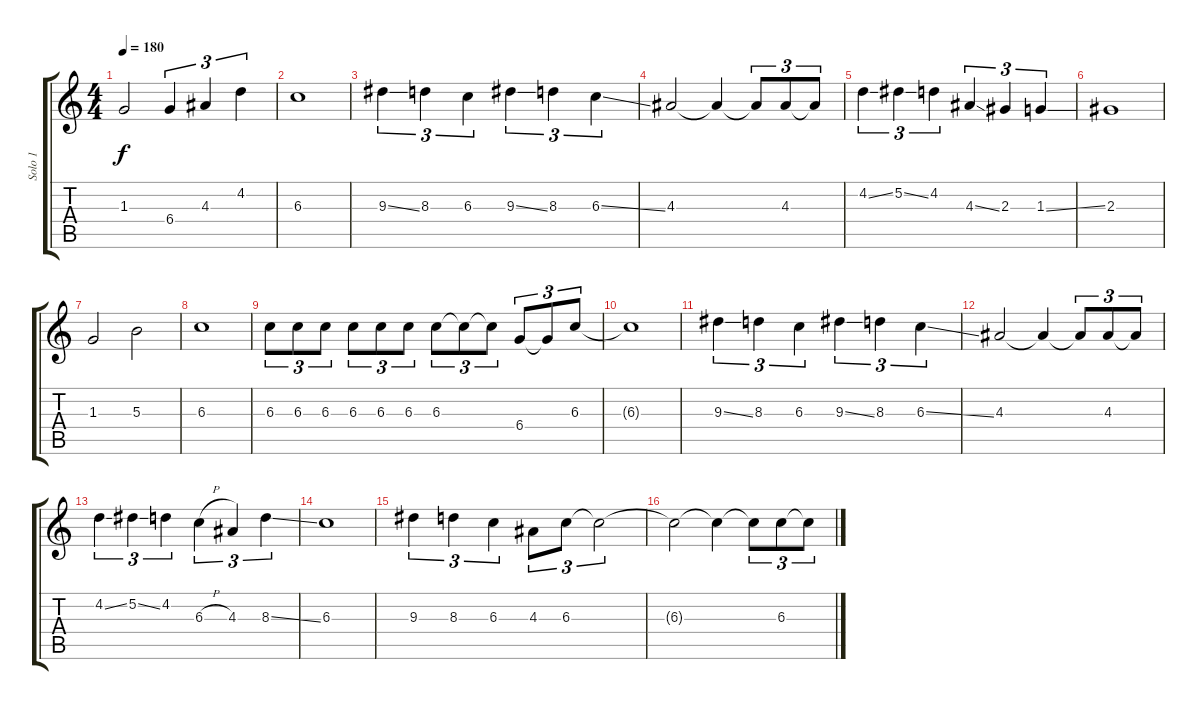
\track ("Solo 1" "Solo 1") {instrument distortionguitar}
\staff {score tabs}
\tuning (Eb4 Bb3 Gb3 Db3 Ab2 Eb2) {hide}
\ts (4 4)
\tempo 180
\clef g2
\ks c
1.3{t}.2{dy f} 6.4.4{tu (3 2)} 4.3.4{tu (3 2)} 4.2.4{tu (3 2)} |
6.3.1 |
9.3{ss}.4{tu (3 2)} 8.3.4{tu (3 2)} 6.3.4{tu (3 2)} 9.3{ss}.4{tu (3 2)} 8.3.4{tu (3 2)} 6.3{ss}.4{tu (3 2)} |
4.3.2 4.3{t}.4 4.3{t}.8{tu (3 2)} 4.3.8{tu (3 2)} 4.3{t}.8{tu (3 2)} |
4.2{ss}.4{tu (3 2)} 5.2{ss}.4{tu (3 2)} 4.2.4{tu (3 2)} 4.3{ss}.4{tu (3 2)} 2.3.4{tu (3 2)} 1.3{ss}.4{tu (3 2)} |
2.3.1 |
1.3.2 5.3.2 |
6.3.1 |
6.3.8{tu (3 2)} 6.3.8{tu (3 2)} 6.3.8{tu (3 2)} 6.3.8{tu (3 2)} 6.3.8{tu (3 2)} 6.3.8{tu (3 2)} 6.3.8{tu (3 2)} 6.3{t}.8{tu (3 2)} 6.3{t}.8{tu (3 2)} 6.4.8{tu (3 2)} 6.4{t}.8{tu (3 2)} 6.3.8{tu (3 2)} |
6.3{t}.1 |
9.3{ss}.4{tu (3 2)} 8.3.4{tu (3 2)} 6.3.4{tu (3 2)} 9.3{ss}.4{tu (3 2)} 8.3.4{tu (3 2)} 6.3{ss}.4{tu (3 2)} |
4.3.2 4.3{t}.4 4.3{t}.8{tu (3 2)} 4.3.8{tu (3 2)} 4.3{t}.8{tu (3 2)} |
4.2{ss}.4{tu (3 2)} 5.2{ss}.4{tu (3 2)} 4.2.4{tu (3 2)} 6.3{h}.4{tu (3 2)} 4.3.4{tu (3 2)} 8.3{ss}.4{tu (3 2)} |
6.3.1 |
9.3.4{tu (3 2)} 8.3.4{tu (3 2)} 6.3.4{tu (3 2)} 4.3.8{tu (3 2)} 6.3.8{tu (3 2)} 6.3{t}.2{tu (3 2)} |
6.3{t}.2 6.3{t}.4 6.3{t}.8{tu (3 2)} 6.3.8{tu (3 2)} 6.3{t}.8{tu (3 2)}
